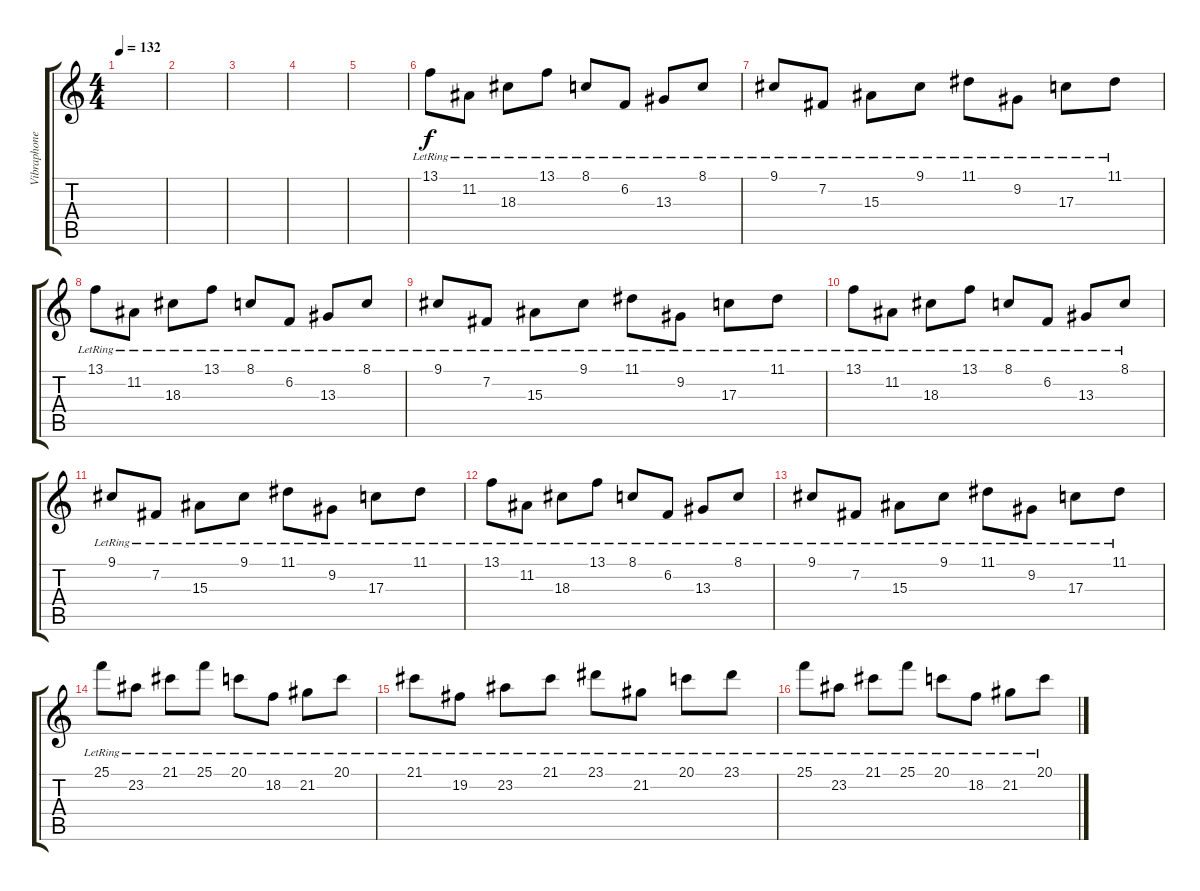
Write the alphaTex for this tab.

\track ("Vibraphone" "Vibraphone") {instrument vibraphone}
\staff {score tabs}
\tuning (E4 B3 G3 D3 A2 E2) {hide}
\ts (4 4)
\tempo 132
\clef g2
\ks c
|
|
|
|
|
13.1{lr}.8 11.2{lr}.8 18.3{lr}.8 13.1{lr}.8 8.1{lr}.8 6.2{lr}.8 13.3{lr}.8 8.1{lr}.8 |
9.1{lr}.8 7.2{lr}.8 15.3{lr}.8 9.1{lr}.8 11.1{lr}.8 9.2{lr}.8 17.3{lr}.8 11.1{lr}.8 |
13.1{lr}.8 11.2{lr}.8 18.3{lr}.8 13.1{lr}.8 8.1{lr}.8 6.2{lr}.8 13.3{lr}.8 8.1{lr}.8 |
9.1{lr}.8 7.2{lr}.8 15.3{lr}.8 9.1{lr}.8 11.1{lr}.8 9.2{lr}.8 17.3{lr}.8 11.1{lr}.8 |
13.1{lr}.8 11.2{lr}.8 18.3{lr}.8 13.1{lr}.8 8.1{lr}.8 6.2{lr}.8 13.3{lr}.8 8.1{lr}.8 |
9.1{lr}.8 7.2{lr}.8 15.3{lr}.8 9.1{lr}.8 11.1{lr}.8 9.2{lr}.8 17.3{lr}.8 11.1{lr}.8 |
13.1{lr}.8 11.2{lr}.8 18.3{lr}.8 13.1{lr}.8 8.1{lr}.8 6.2{lr}.8 13.3{lr}.8 8.1{lr}.8 |
9.1{lr}.8 7.2{lr}.8 15.3{lr}.8 9.1{lr}.8 11.1{lr}.8 9.2{lr}.8 17.3{lr}.8 11.1{lr}.8 |
25.1{lr}.8 23.2{lr}.8 21.1{lr}.8 25.1{lr}.8 20.1{lr}.8 18.2{lr}.8 21.2{lr}.8 20.1{lr}.8 |
21.1{lr}.8 19.2{lr}.8 23.2{lr}.8 21.1{lr}.8 23.1{lr}.8 21.2{lr}.8 20.1{lr}.8 23.1{lr}.8 |
25.1{lr}.8 23.2{lr}.8 21.1{lr}.8 25.1{lr}.8 20.1{lr}.8 18.2{lr}.8 21.2{lr}.8 20.1{lr}.8
